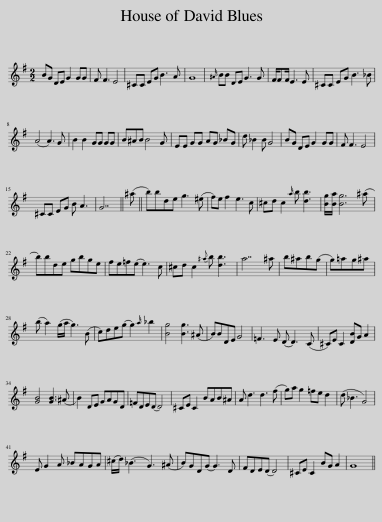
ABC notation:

X:1
L:1/8
M:2/2
I:linebreak $
K:G
V:1 treble
V:1
 BG DE G2 GG | F F3 E4 | ^CC EG B3 A | G8 |{^A} BB DE G3 G | %5
 F/FF/ E3 E | ^CC EG B3 _B |$ (A4 A3) G | B2 B2 GG GG | B^AB B4 G | %10
 EE GG AG _BG | d _B2 B G4 | BG DE G2 GG | F F3 E4 |$ ^CC EG B A3 | %15
 G7 || (^a || b)bde g3 (^e | f)e f2 e3 c | ^cd c2{a} b [db]3 | %20
 [Bg]/[Ba]/ [Bg]6 (^a |$ b)bde gbge | fe=f(e e3) c | ^cd c2{^a} b [db]3 | a7 ^a | %25
 b^ab(g | g)=ag^a |$ (b a2) (g/a/ g3) (B | c)de(g g2){a} _b2 | [Bg]4 [Bg]3 (^A | %30
 B)BDE G4 | =F3 E (D D3) (C | ^C)E C2 [DB]G A2 |$ [GB]4 [GB]3 (^A | B2) DE GAGD | %35
 =FDE(D D4) | ^CE C2 BAB^A | A d3 d3 (f | g)a g2 =fe d2 | (d _B3 G4) |$ %40
 E G2 A _BAGA | (^c/d/) (_B3 G3) (^A | B)GD(G G3) D | FDE(D D4) | ^CE C2 BG A2 | %45
 G8 || %46
